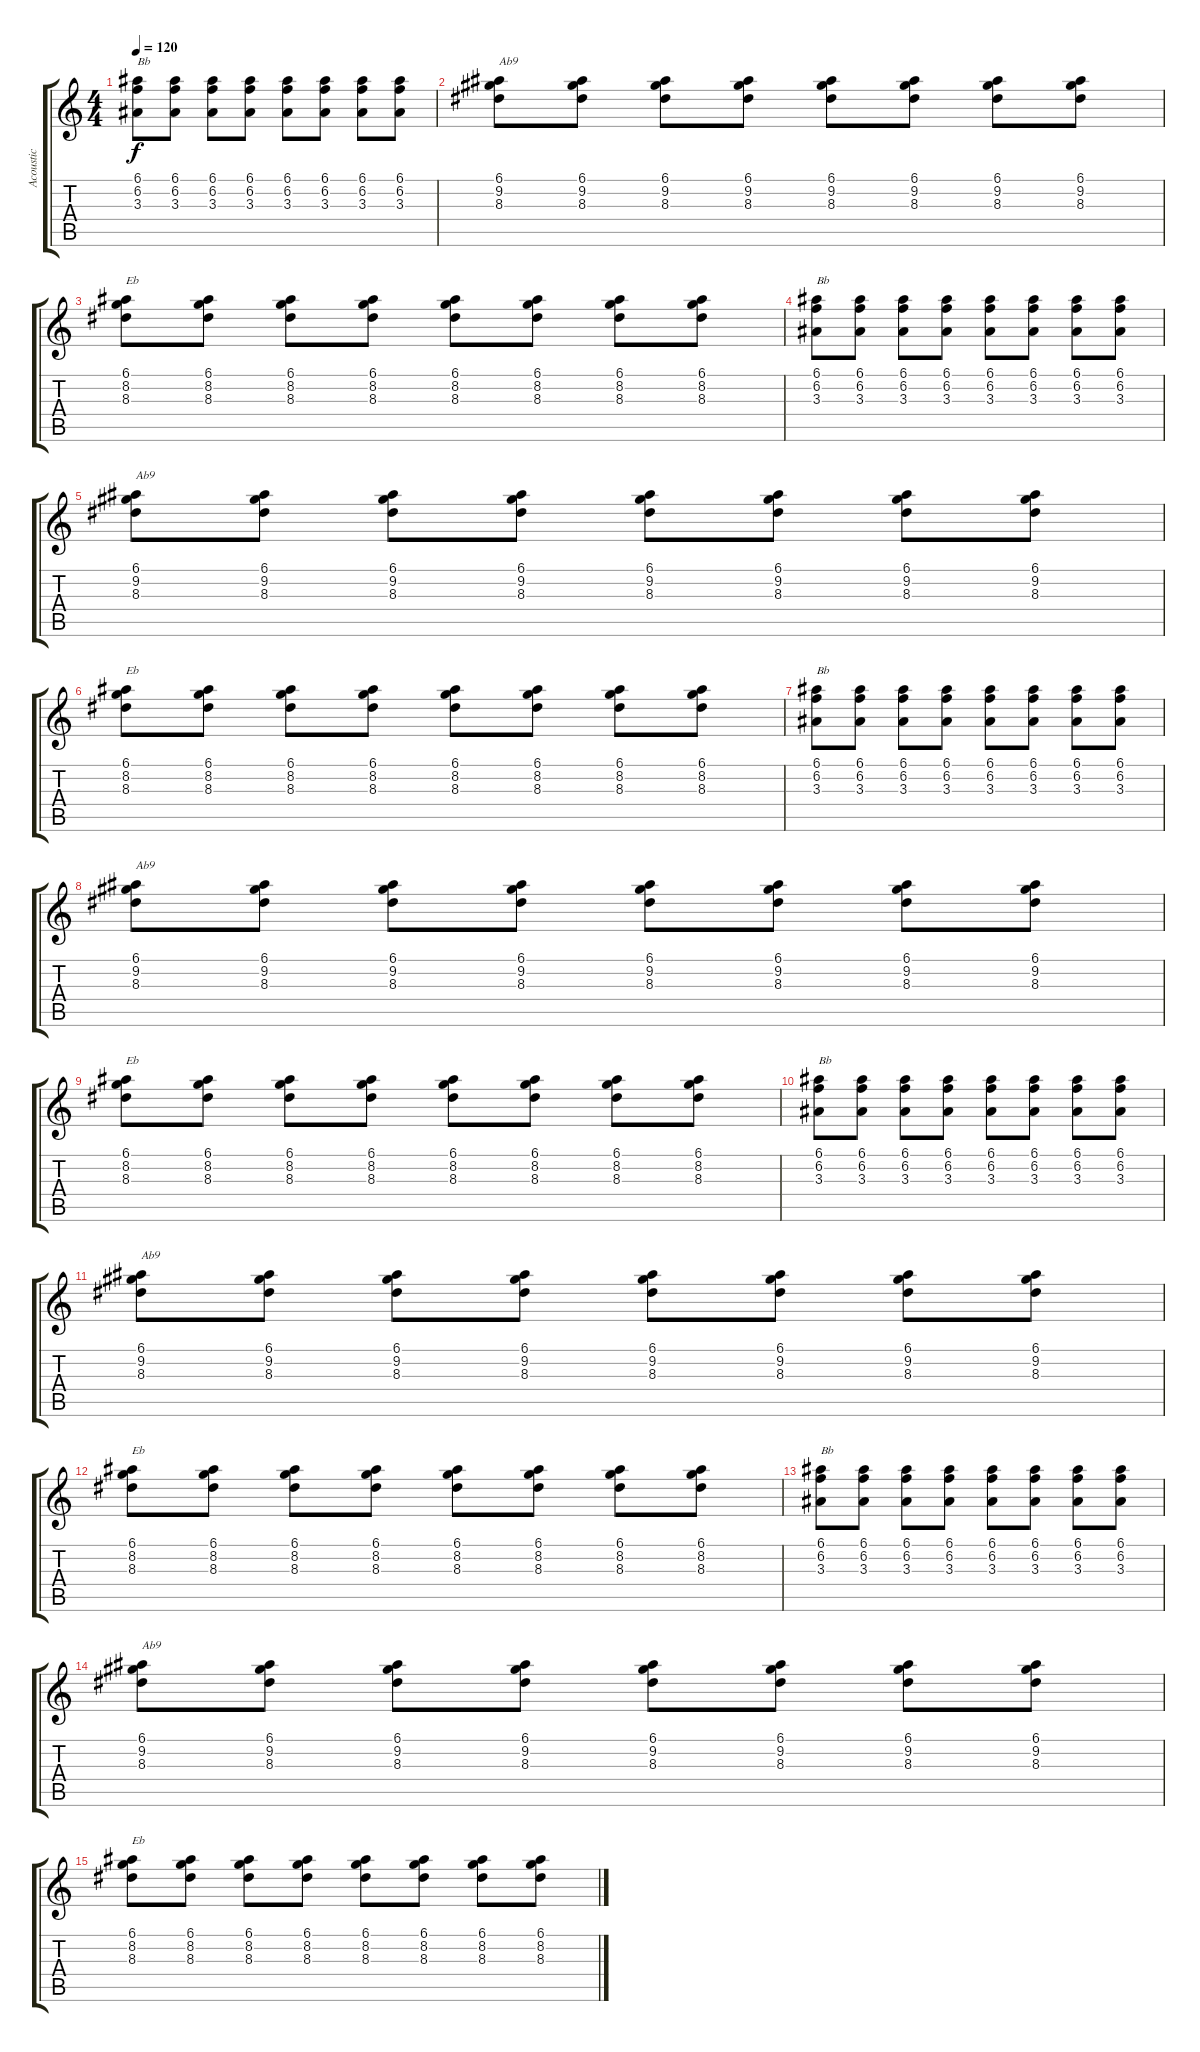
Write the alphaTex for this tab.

\track ("Acoustic" "Acoustic") {instrument acousticguitarsteel}
\staff {score tabs}
\tuning (E4 B3 G3 D3 A2 E2) {hide}
\ts (4 4)
\tempo 120
\clef g2
\ks c
(6.1 6.2 3.3).8{txt "Bb" dy f} (6.1 6.2 3.3).8 (6.1 6.2 3.3).8 (6.1 6.2 3.3).8 (6.1 6.2 3.3).8 (6.1 6.2 3.3).8 (6.1 6.2 3.3).8 (6.1 6.2 3.3).8 |
(6.1 9.2 8.3).8{txt "Ab9"} (6.1 9.2 8.3).8 (6.1 9.2 8.3).8 (6.1 9.2 8.3).8 (6.1 9.2 8.3).8 (6.1 9.2 8.3).8 (6.1 9.2 8.3).8 (6.1 9.2 8.3).8 |
(6.1 8.2 8.3).8{txt "Eb"} (6.1 8.2 8.3).8 (6.1 8.2 8.3).8 (6.1 8.2 8.3).8 (6.1 8.2 8.3).8 (6.1 8.2 8.3).8 (6.1 8.2 8.3).8 (6.1 8.2 8.3).8 |
(6.1 6.2 3.3).8{txt "Bb"} (6.1 6.2 3.3).8 (6.1 6.2 3.3).8 (6.1 6.2 3.3).8 (6.1 6.2 3.3).8 (6.1 6.2 3.3).8 (6.1 6.2 3.3).8 (6.1 6.2 3.3).8 |
(6.1 9.2 8.3).8{txt "Ab9"} (6.1 9.2 8.3).8 (6.1 9.2 8.3).8 (6.1 9.2 8.3).8 (6.1 9.2 8.3).8 (6.1 9.2 8.3).8 (6.1 9.2 8.3).8 (6.1 9.2 8.3).8 |
(6.1 8.2 8.3).8{txt "Eb"} (6.1 8.2 8.3).8 (6.1 8.2 8.3).8 (6.1 8.2 8.3).8 (6.1 8.2 8.3).8 (6.1 8.2 8.3).8 (6.1 8.2 8.3).8 (6.1 8.2 8.3).8 |
(6.1 6.2 3.3).8{txt "Bb"} (6.1 6.2 3.3).8 (6.1 6.2 3.3).8 (6.1 6.2 3.3).8 (6.1 6.2 3.3).8 (6.1 6.2 3.3).8 (6.1 6.2 3.3).8 (6.1 6.2 3.3).8 |
(6.1 9.2 8.3).8{txt "Ab9"} (6.1 9.2 8.3).8 (6.1 9.2 8.3).8 (6.1 9.2 8.3).8 (6.1 9.2 8.3).8 (6.1 9.2 8.3).8 (6.1 9.2 8.3).8 (6.1 9.2 8.3).8 |
(6.1 8.2 8.3).8{txt "Eb"} (6.1 8.2 8.3).8 (6.1 8.2 8.3).8 (6.1 8.2 8.3).8 (6.1 8.2 8.3).8 (6.1 8.2 8.3).8 (6.1 8.2 8.3).8 (6.1 8.2 8.3).8 |
(6.1 6.2 3.3).8{txt "Bb"} (6.1 6.2 3.3).8 (6.1 6.2 3.3).8 (6.1 6.2 3.3).8 (6.1 6.2 3.3).8 (6.1 6.2 3.3).8 (6.1 6.2 3.3).8 (6.1 6.2 3.3).8 |
(6.1 9.2 8.3).8{txt "Ab9"} (6.1 9.2 8.3).8 (6.1 9.2 8.3).8 (6.1 9.2 8.3).8 (6.1 9.2 8.3).8 (6.1 9.2 8.3).8 (6.1 9.2 8.3).8 (6.1 9.2 8.3).8 |
(6.1 8.2 8.3).8{txt "Eb"} (6.1 8.2 8.3).8 (6.1 8.2 8.3).8 (6.1 8.2 8.3).8 (6.1 8.2 8.3).8 (6.1 8.2 8.3).8 (6.1 8.2 8.3).8 (6.1 8.2 8.3).8 |
(6.1 6.2 3.3).8{txt "Bb"} (6.1 6.2 3.3).8 (6.1 6.2 3.3).8 (6.1 6.2 3.3).8 (6.1 6.2 3.3).8 (6.1 6.2 3.3).8 (6.1 6.2 3.3).8 (6.1 6.2 3.3).8 |
(6.1 9.2 8.3).8{txt "Ab9"} (6.1 9.2 8.3).8 (6.1 9.2 8.3).8 (6.1 9.2 8.3).8 (6.1 9.2 8.3).8 (6.1 9.2 8.3).8 (6.1 9.2 8.3).8 (6.1 9.2 8.3).8 |
(6.1 8.2 8.3).8{txt "Eb"} (6.1 8.2 8.3).8 (6.1 8.2 8.3).8 (6.1 8.2 8.3).8 (6.1 8.2 8.3).8 (6.1 8.2 8.3).8 (6.1 8.2 8.3).8 (6.1 8.2 8.3).8
